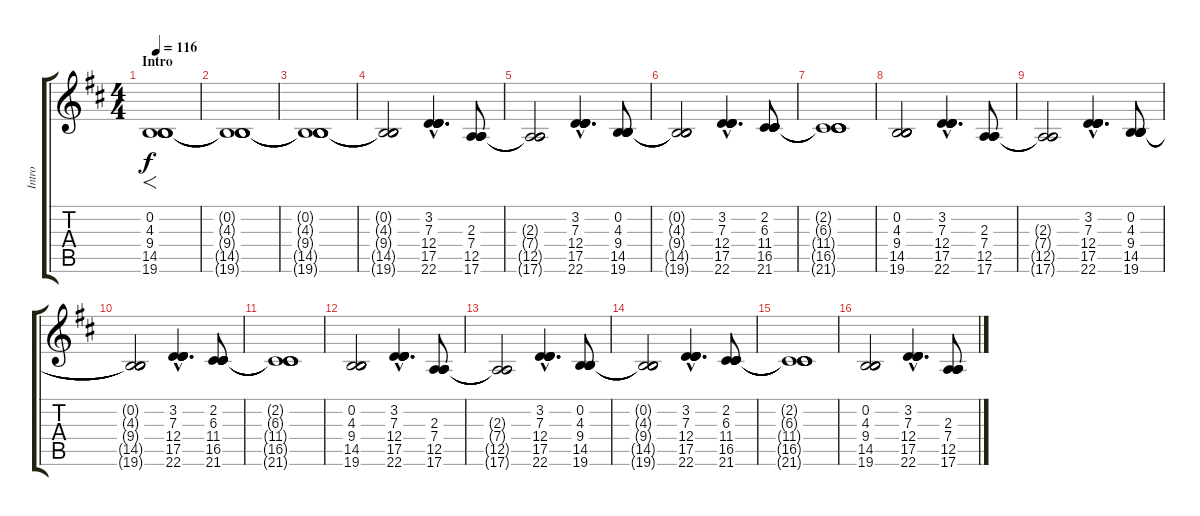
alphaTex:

\track ("Intro" "Intro") {instrument stringensemble1}
\staff {score tabs}
\tuning (E4 B3 G3 D3 A2 E2) {hide}
\ts (4 4)
\section ("" "Intro")
\tempo 116
\clef g2
\ks d
(0.2 4.3 9.4 14.5 19.6).1{f dy f instrument stringensemble1} |
(0.2{t} 4.3{t} 9.4{t} 14.5{t} 19.6{t}).1 |
(0.2{t} 4.3{t} 9.4{t} 14.5{t} 19.6{t}).1 |
(0.2{t} 4.3{t} 9.4{t} 14.5{t} 19.6{t}).2 (3.2{hac} 7.3{hac} 12.4{hac} 17.5{hac} 22.6{hac}).4{d} (2.3 7.4 12.5 17.6).8 |
(2.3{t} 7.4{t} 12.5{t} 17.6{t}).2 (3.2{hac} 7.3{hac} 12.4{hac} 17.5{hac} 22.6{hac}).4{d} (0.2 4.3 9.4 14.5 19.6).8 |
(0.2{t} 4.3{t} 9.4{t} 14.5{t} 19.6{t}).2 (3.2{hac} 7.3{hac} 12.4{hac} 17.5{hac} 22.6{hac}).4{d} (2.2 6.3 11.4 16.5 21.6).8 |
(2.2{t} 6.3{t} 11.4{t} 16.5{t} 21.6{t}).1 |
(0.2 4.3 9.4 14.5 19.6).2 (3.2{hac} 7.3{hac} 12.4{hac} 17.5{hac} 22.6{hac}).4{d} (2.3 7.4 12.5 17.6).8 |
(2.3{t} 7.4{t} 12.5{t} 17.6{t}).2 (3.2{hac} 7.3{hac} 12.4{hac} 17.5{hac} 22.6{hac}).4{d} (0.2 4.3 9.4 14.5 19.6).8 |
(0.2{t} 4.3{t} 9.4{t} 14.5{t} 19.6{t}).2 (3.2{hac} 7.3{hac} 12.4{hac} 17.5{hac} 22.6{hac}).4{d} (2.2 6.3 11.4 16.5 21.6).8 |
(2.2{t} 6.3{t} 11.4{t} 16.5{t} 21.6{t}).1 |
(0.2 4.3 9.4 14.5 19.6).2 (3.2{hac} 7.3{hac} 12.4{hac} 17.5{hac} 22.6{hac}).4{d} (2.3 7.4 12.5 17.6).8 |
(2.3{t} 7.4{t} 12.5{t} 17.6{t}).2 (3.2{hac} 7.3{hac} 12.4{hac} 17.5{hac} 22.6{hac}).4{d} (0.2 4.3 9.4 14.5 19.6).8 |
(0.2{t} 4.3{t} 9.4{t} 14.5{t} 19.6{t}).2 (3.2{hac} 7.3{hac} 12.4{hac} 17.5{hac} 22.6{hac}).4{d} (2.2 6.3 11.4 16.5 21.6).8 |
(2.2{t} 6.3{t} 11.4{t} 16.5{t} 21.6{t}).1 |
(0.2 4.3 9.4 14.5 19.6).2 (3.2{hac} 7.3{hac} 12.4{hac} 17.5{hac} 22.6{hac}).4{d} (2.3 7.4 12.5 17.6).8
